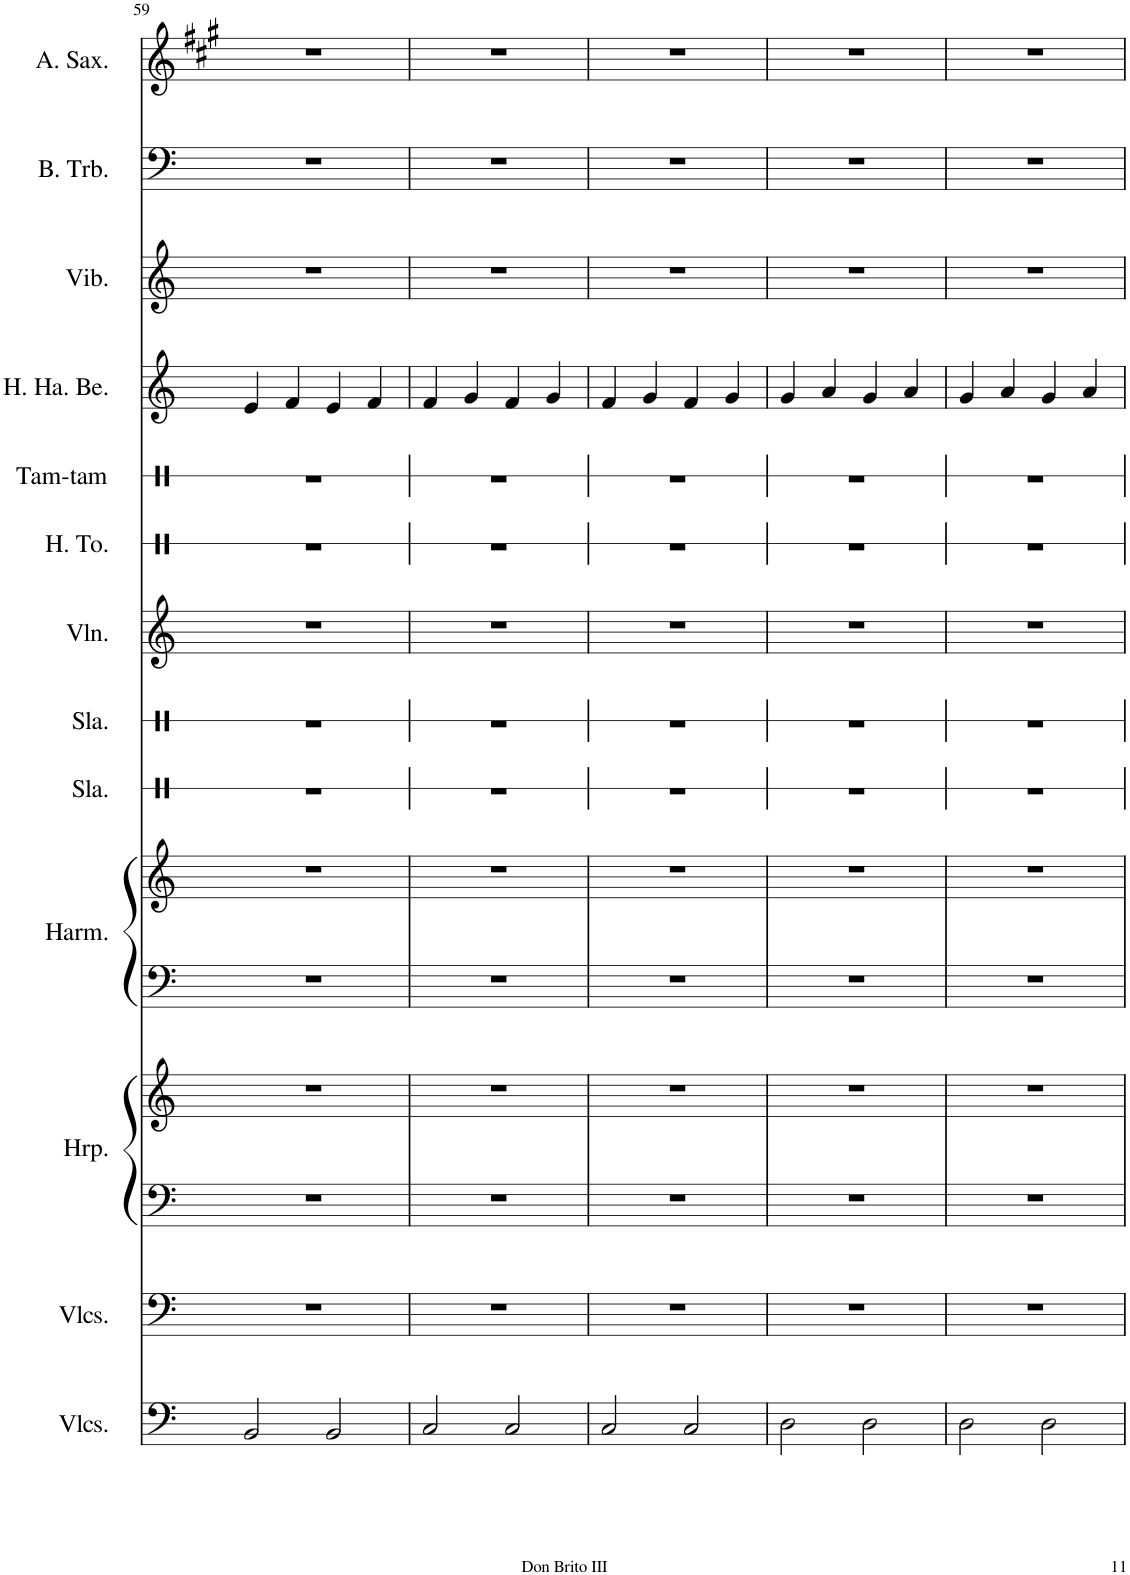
**kern	**kern	**kern	**kern	**kern	**kern	**kern	**kern	**kern	**kern	**kern	**kern	**kern	**kern	**kern
*part13	*part12	*part11	*part11	*part10	*part10	*part9	*part8	*part7	*part6	*part5	*part4	*part3	*part2	*part1
*staff15	*staff14	*staff13	*staff12	*staff11	*staff10	*staff9	*staff8	*staff7	*staff6	*staff5	*staff4	*staff3	*staff2	*staff1
*I"Violoncellos	*I"Violoncellos	*I"Harp	*	*I"Harmonium	*	*I"Slap	*I"Slap	*I"Violin	*I"High Tom	*I"Tam-tam	*I"High Hand Bells	*I"Vibraphone	*I"Bass Trombone	*I"Alto Saxophone
*I'Vlcs.	*I'Vlcs.	*I'Hrp.	*	*I'Harm.	*	*I'Sla.	*I'Sla.	*I'Vln.	*I'H. To.	*I'Tam-tam	*I'H. Ha. Be.	*I'Vib.	*I'B. Trb.	*I'A. Sax.
!!LO:PB:g=z
*clefF4	*clefF4	*clefF4	*clefG2	*clefF4	*clefG2	*clefX	*clefX	*clefG2	*clefX	*clefX	*clefG2	*clefG2	*clefF4	*clefG2
*	*	*	*	*	*	*	*	*	*	*	*	*	*	*Trd5c9
*k[]	*k[]	*k[]	*k[]	*k[]	*k[]	*k[]	*k[]	*k[]	*k[]	*k[]	*k[]	*k[]	*k[]	*k[f#c#g#]
*M4/4	*M4/4	*M4/4	*M4/4	*M4/4	*M4/4	*M4/4	*M4/4	*M4/4	*M4/4	*M4/4	*M4/4	*M4/4	*M4/4	*M4/4
=59	=59	=59	=59	=59	=59	=59	=59	=59	=59	=59	=59	=59	=59	=59
2BB/	1r	1r	1r	1r	1r	1r	1r	1r	1r	1r	4e/	1r	1r	1r
.	.	.	.	.	.	.	.	.	.	.	4f/	.	.	.
2BB/	.	.	.	.	.	.	.	.	.	.	4e/	.	.	.
.	.	.	.	.	.	.	.	.	.	.	4f/	.	.	.
=60	=60	=60	=60	=60	=60	=60	=60	=60	=60	=60	=60	=60	=60	=60
2C/	1r	1r	1r	1r	1r	1r	1r	1r	1r	1r	4f/	1r	1r	1r
.	.	.	.	.	.	.	.	.	.	.	4g/	.	.	.
2C/	.	.	.	.	.	.	.	.	.	.	4f/	.	.	.
.	.	.	.	.	.	.	.	.	.	.	4g/	.	.	.
=61	=61	=61	=61	=61	=61	=61	=61	=61	=61	=61	=61	=61	=61	=61
2C/	1r	1r	1r	1r	1r	1r	1r	1r	1r	1r	4f/	1r	1r	1r
.	.	.	.	.	.	.	.	.	.	.	4g/	.	.	.
2C/	.	.	.	.	.	.	.	.	.	.	4f/	.	.	.
.	.	.	.	.	.	.	.	.	.	.	4g/	.	.	.
=62	=62	=62	=62	=62	=62	=62	=62	=62	=62	=62	=62	=62	=62	=62
2D\	1r	1r	1r	1r	1r	1r	1r	1r	1r	1r	4g/	1r	1r	1r
.	.	.	.	.	.	.	.	.	.	.	4a/	.	.	.
2D\	.	.	.	.	.	.	.	.	.	.	4g/	.	.	.
.	.	.	.	.	.	.	.	.	.	.	4a/	.	.	.
=63	=63	=63	=63	=63	=63	=63	=63	=63	=63	=63	=63	=63	=63	=63
2D\	1r	1r	1r	1r	1r	1r	1r	1r	1r	1r	4g/	1r	1r	1r
.	.	.	.	.	.	.	.	.	.	.	4a/	.	.	.
2D\	.	.	.	.	.	.	.	.	.	.	4g/	.	.	.
.	.	.	.	.	.	.	.	.	.	.	4a/	.	.	.
=	=	=	=	=	=	=	=	=	=	=	=	=	=	=
*-	*-	*-	*-	*-	*-	*-	*-	*-	*-	*-	*-	*-	*-	*-
